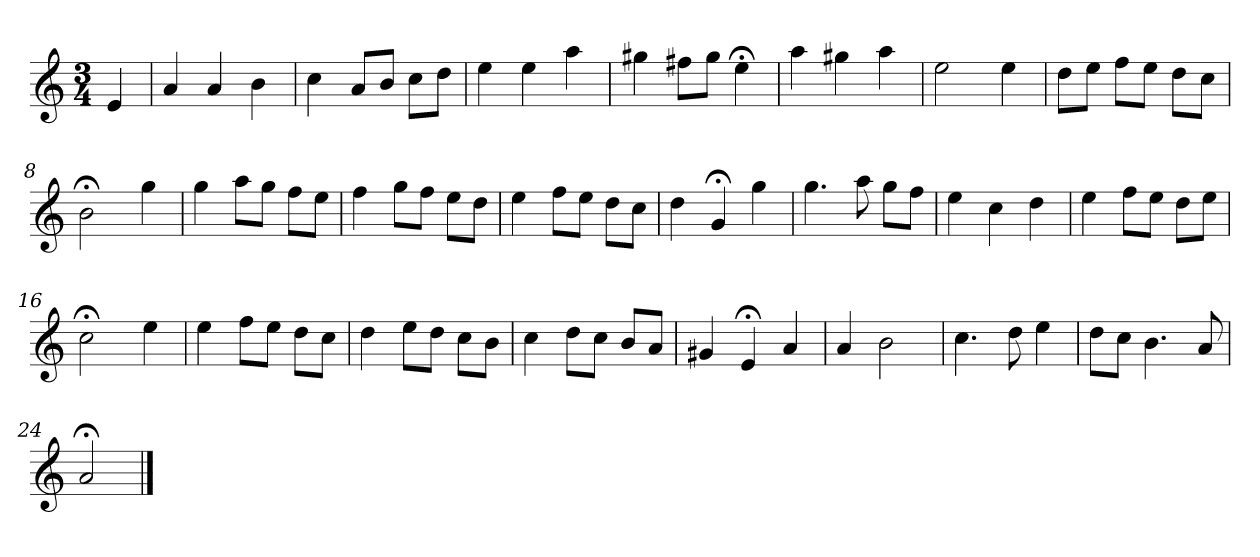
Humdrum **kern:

**kern
*part1
*staff1
*k[]
*a:
*M3/4
*MM120
=
4e
=1
4a
4a
4b
=2
4cc
8aL
8bJ
8ccL
8ddJ
=3
4ee
4ee
4aa
=4
4gg#X
8ff#XL
8gg#J
4ee;<
=5
4aa
4gg#X
4aa
=6
2ee
4ee
=7
8ddL
8eeJ
8ffL
8eeJ
8ddL
8ccJ
=8
2b;<
4gg
=9
4gg
8aaL
8ggJ
8ffL
8eeJ
=10
4ff
8ggL
8ffJ
8eeL
8ddJ
=11
4ee
8ffL
8eeJ
8ddL
8ccJ
=12
4dd
4g;<
4gg
=13
4.gg
8aa
8ggL
8ffJ
=14
4ee
4cc
4dd
=15
4ee
8ffL
8eeJ
8ddL
8eeJ
=16
2cc;<
4ee
=17
4ee
8ffL
8eeJ
8ddL
8ccJ
=18
4dd
8eeL
8ddJ
8ccL
8bJ
=19
4cc
8ddL
8ccJ
8bL
8aJ
=20
4g#X
4e;<
4a
=21
4a
2b
=22
4.cc
8dd
4ee
=23
8ddL
8ccJ
4.b
8a
=24
2a;<
==
*-
